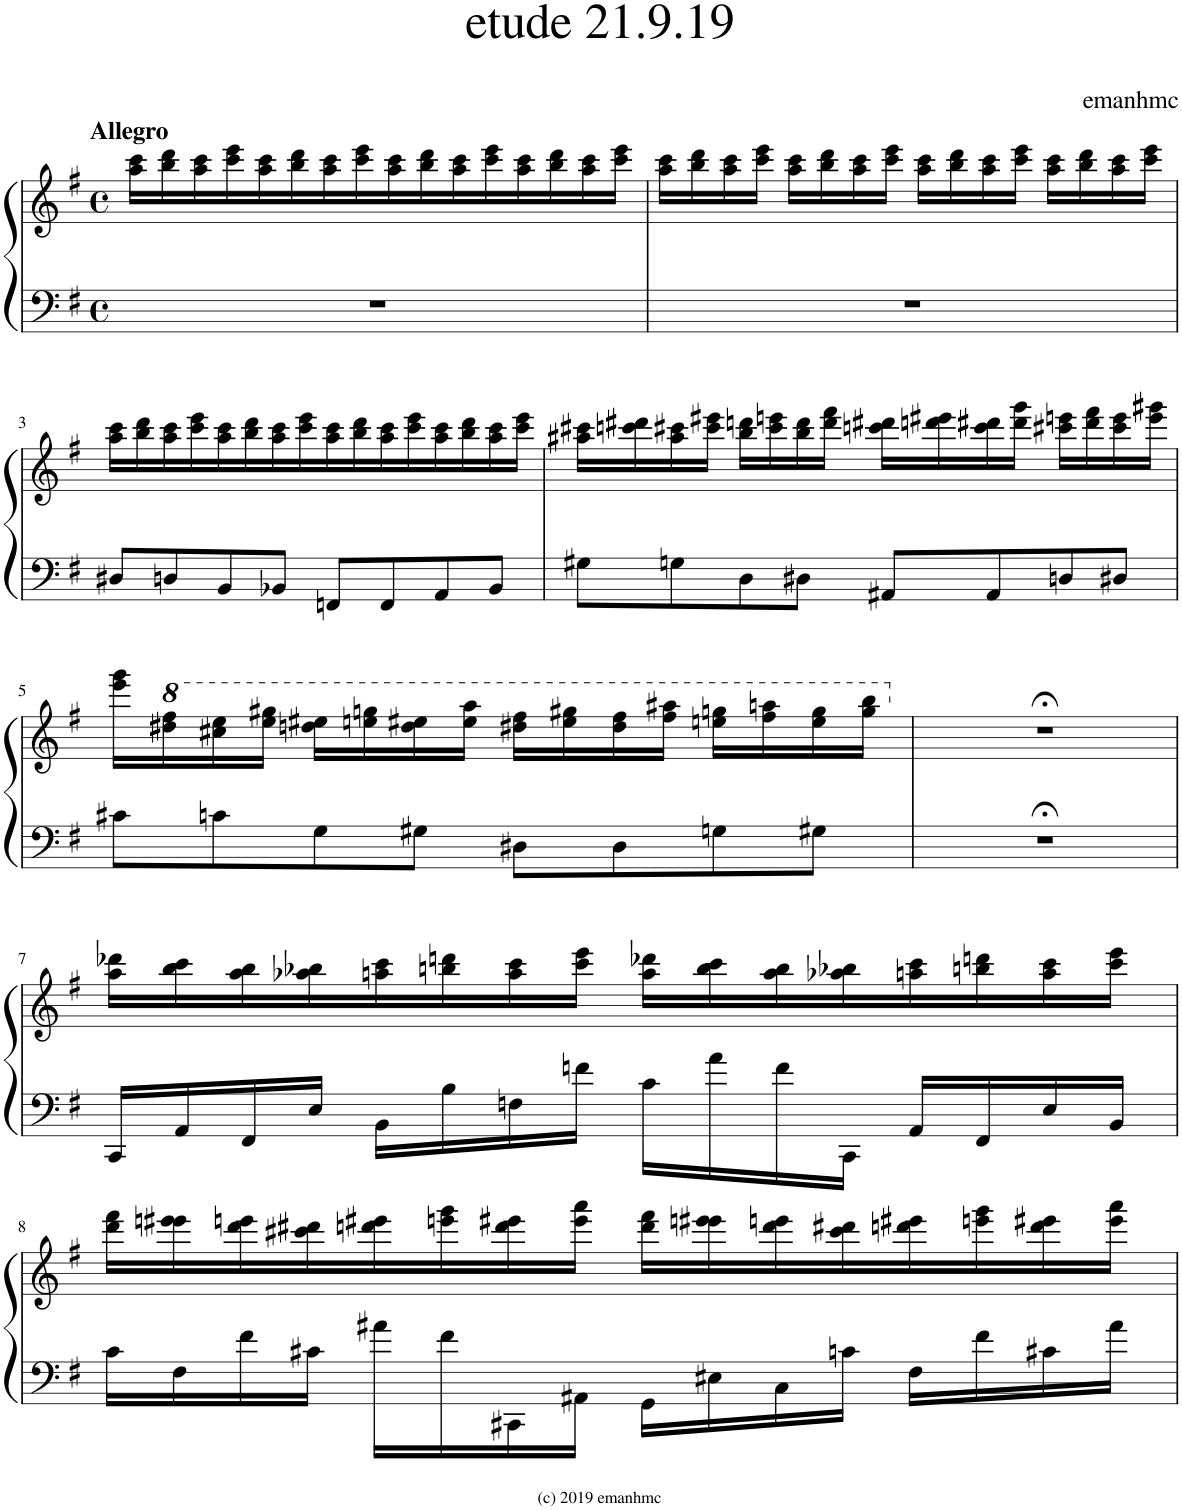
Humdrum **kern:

**kern	**kern
*part1	*part1
*staff2	*staff1
*I"Piano	*
*I'Pno.	*
*clefF4	*clefG2
*k[f#]	*k[f#]
*M4/4	*M4/4
*met(c)	*met(c)
=1	=1
!	!LO:TX:a:B:t=Allegro
1r	16aa\ 16ccc\LL
.	16bb\ 16ddd\
.	16aa\ 16ccc\
.	16ccc\ 16eee\
.	16aa\ 16ccc\
.	16bb\ 16ddd\
.	16aa\ 16ccc\
.	16ccc\ 16eee\
.	16aa\ 16ccc\
.	16bb\ 16ddd\
.	16aa\ 16ccc\
.	16ccc\ 16eee\
.	16aa\ 16ccc\
.	16bb\ 16ddd\
.	16aa\ 16ccc\
.	16ccc\ 16eee\JJ
=2	=2
1r	16aa\ 16ccc\LL
.	16bb\ 16ddd\
.	16aa\ 16ccc\
.	16ccc\ 16eee\JJ
.	16aa\ 16ccc\LL
.	16bb\ 16ddd\
.	16aa\ 16ccc\
.	16ccc\ 16eee\JJ
.	16aa\ 16ccc\LL
.	16bb\ 16ddd\
.	16aa\ 16ccc\
.	16ccc\ 16eee\JJ
.	16aa\ 16ccc\LL
.	16bb\ 16ddd\
.	16aa\ 16ccc\
.	16ccc\ 16eee\JJ
!!LO:LB:g=z
=3	=3
8D#X/L	16aa\ 16ccc\LL
.	16bb\ 16ddd\
8Dn/	16aa\ 16ccc\
.	16ccc\ 16eee\
8BB/	16aa\ 16ccc\
.	16bb\ 16ddd\
8BB-X/J	16aa\ 16ccc\
.	16ccc\ 16eee\
8FFn/L	16aa\ 16ccc\
.	16bb\ 16ddd\
8FF/	16aa\ 16ccc\
.	16ccc\ 16eee\
8AA/	16aa\ 16ccc\
.	16bb\ 16ddd\
8BB-/J	16aa\ 16ccc\
.	16ccc\ 16eee\JJ
=4	=4
8G#X\L	16aa#X\ 16ccc#X\LL
.	16cccn\ 16ddd#X\
8Gn\	16aa#\ 16ccc#X\
.	16ccc#\ 16eee#X\JJ
8D\	16bb\ 16dddn\LL
.	16ccc#\ 16eeen\
8D#X\J	16bb\ 16ddd\
.	16ddd\ 16fff#\JJ
8AA#X/L	16cccn\ 16ddd#X\LL
.	16dddn\ 16eee#X\
8AA#/	16ccc\ 16ddd#X\
.	16ddd#\ 16ggg\JJ
8Dn/	16ccc#X\ 16eeen\LL
.	16ddd#\ 16fff#\
8D#X/J	16ccc#\ 16eee\
.	16eee\ 16ggg#X\JJ
!!LO:LB:g=z
=5	=5
8c#X\L	16eee\ 16ggg\LL
*	*8va
.	16ddd#X\ 16fff#\
8cn\	16ccc#X\ 16eee\
.	16eee\ 16ggg#X\JJ
8G\	16dddn\ 16eee#X\LL
.	16eeen\ 16gggn\
8G#X\J	16ddd\ 16eee#X\
.	16eee#\ 16aaa\JJ
8D#X\L	16ddd#X\ 16fff#\LL
.	16eee#\ 16ggg#X\
8D#\	16ddd#\ 16fff#\
.	16fff#\ 16aaa#X\JJ
8Gn\	16eeen\ 16gggn\LL
.	16fff#\ 16aaan\
8G#X\J	16eee\ 16ggg\
.	16ggg\ 16bbb\JJ
=6	=6
*	*X8va
1r;<	1r;<
!!LO:LB:g=z
=7	=7
16CC/LL	16aa\ 16ddd-X\LL
16AA/	16bb\ 16ccc\
16FF#/	16aa\ 16bb\
16E/JJ	16aa-X\ 16bb-X\
16BB\LL	16aan\ 16ccc\
16B\	16bbn\ 16dddn\
16Fn\	16aa\ 16ccc\
16fn\JJ	16ccc\ 16eee\JJ
16c\LL	16aa\ 16ddd-X\LL
16a\	16bb\ 16ccc\
16f\	16aa\ 16bb\
16CC\JJ	16aa-X\ 16bb-X\
16AA/LL	16aan\ 16ccc\
16FF#/	16bbn\ 16dddn\
16E/	16aa\ 16ccc\
16BB/JJ	16ccc\ 16eee\JJ
!!LO:LB:g=z
=8	=8
16c\LL	16ddd\ 16fff#\LL
16F#\	16eeen\ 16eee#X\
16f#\	16ddd\ 16eeen\
16c#X\JJ	16ccc#X\ 16ddd#X\
16a#X\LL	16dddn\ 16eee#X\
16f#\	16eeen\ 16ggg\
16CC#X\	16ddd\ 16eee#X\
16AA#X\JJ	16eee#\ 16aaa\JJ
16GG\LL	16ddd\ 16fff#\LL
16E#X\	16eeen\ 16eee#X\
16C\	16ddd\ 16eeen\
16cn\JJ	16ccc#\ 16ddd#X\
16F#\LL	16dddn\ 16eee#X\
16f#\	16eeen\ 16ggg\
16c#X\	16ddd\ 16eee#X\
16a#\JJ	16eee#\ 16aaa\JJ
=	=
*-	*-
